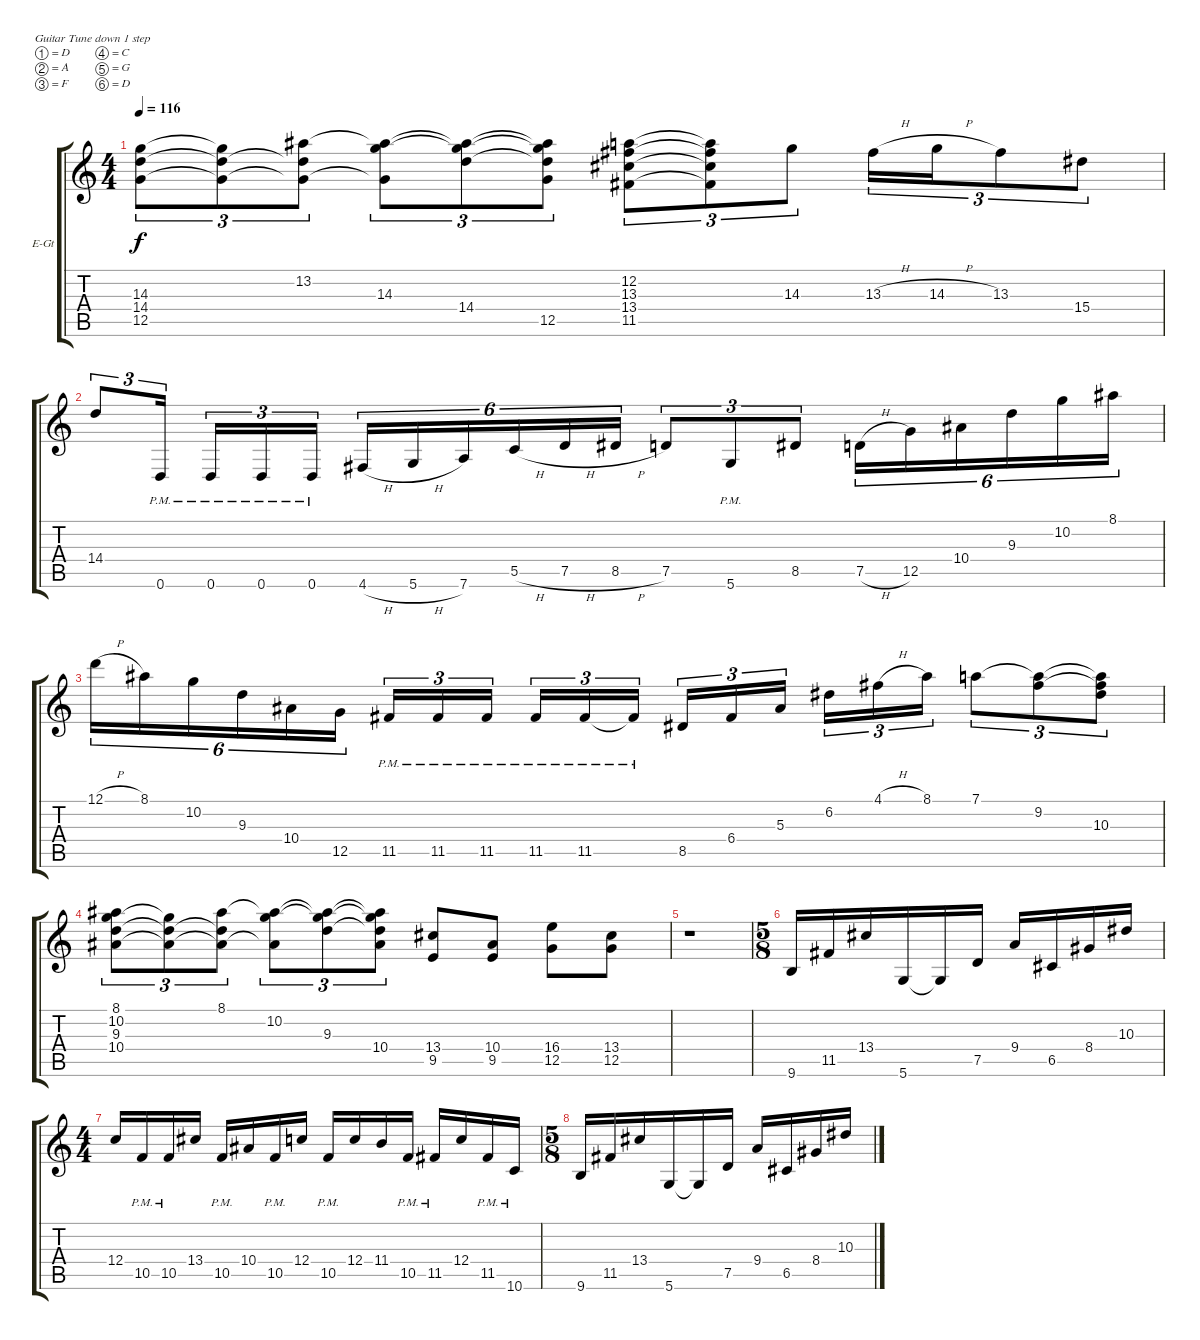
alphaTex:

\bracketExtendMode groupsimilarinstruments
\firstSystemTrackNameOrientation horizontal
\otherSystemsTrackNameOrientation horizontal
\track ("Guitar 1" "E-Gt") {instrument distortionguitar}
\staff {score tabs}
\tuning (D4 A3 F3 C3 G2 D2)
\ts (4 4)
\beaming (8 2 2 2 2)
\tempo 116
\clef g2
\ks c
(14.3 14.4 12.5).8{tu (3 2) dy f} (14.3{t} 14.4{t} 12.5{t}).8{tu (3 2)} (13.2 14.4{t} 12.5{t}).8{tu (3 2)} (13.2{t} 14.3 12.5{t}).8{tu (3 2)} (13.2{t} 14.3{t} 14.4).8{tu (3 2)} (13.2{t} 14.3{t} 14.4{t} 12.5).8{tu (3 2)} (12.2 13.3 13.4 11.5).8{tu (3 2)} (12.2{t} 13.3{t} 13.4{t} 11.5{t}).8{tu (3 2)} 14.3.8{tu (3 2)} 13.3{h}.16{tu (3 2)} 14.3{h}.16{tu (3 2)} 13.3.8{tu (3 2)} 15.4.8{tu (3 2)} |
14.4.8{tu (3 2)} 0.6{pm}.16{tu (3 2)} 0.6{pm}.16{tu (3 2)} 0.6{pm}.16{tu (3 2)} 0.6{pm}.16{tu (3 2)} 4.6{h}.16{tu (6 4)} 5.6{h}.16{tu (6 4)} 7.6.16{tu (6 4)} 5.5{h}.16{tu (6 4)} 7.5{h}.16{tu (6 4)} 8.5{h}.16{tu (6 4)} 7.5.8{tu (3 2)} 5.6{pm}.8{tu (3 2)} 8.5.8{tu (3 2)} 7.5{h}.16{tu (6 4)} 12.5.16{tu (6 4)} 10.4.16{tu (6 4)} 9.3.16{tu (6 4)} 10.2.16{tu (6 4)} 8.1.16{tu (6 4)} |
12.1{h}.16{tu (6 4)} 8.1.16{tu (6 4)} 10.2.16{tu (6 4)} 9.3.16{tu (6 4)} 10.4.16{tu (6 4)} 12.5.16{tu (6 4)} 11.5{pm}.16{tu (3 2)} 11.5{pm}.16{tu (3 2)} 11.5{pm}.16{tu (3 2)} 11.5{pm}.16{tu (3 2)} 11.5{pm}.16{tu (3 2)} 11.5{pm t}.16{tu (3 2)} 8.5.16{tu (3 2)} 6.4.16{tu (3 2)} 5.3.16{tu (3 2)} 6.2.16{tu (3 2)} 4.1{h}.16{tu (3 2)} 8.1.16{tu (3 2)} 7.1.8{tu (3 2)} (7.1{t} 9.2).8{tu (3 2)} (7.1{t} 9.2{t} 10.3).8{tu (3 2)} |
(8.1 10.2 9.3 10.4).8{tu (3 2)} (10.2{t} 9.3{t} 10.4{t}).8{tu (3 2)} (8.1 9.3{t} 10.4{t}).8{tu (3 2)} (8.1{t} 10.2 10.4{t}).8{tu (3 2)} (8.1{t} 10.2{t} 9.3).8{tu (3 2)} (8.1{t} 10.2{t} 9.3{t} 10.4).8{tu (3 2)} (13.4 9.5).8 (10.4 9.5).8 (16.4 12.5).8 (13.4 12.5).8 |
r.1 |
\ts (5 8)
\beaming (8 3 2)
9.6.16 11.5.16 13.4.16 5.6.16 5.6{t}.16 7.5.16 9.4.16 6.5.16 8.4.16 10.3.16 |
\ts (4 4)
\beaming (8 2 2 2 2)
12.4.16 10.5{pm}.16 10.5{pm}.16 13.4.16 10.5{pm}.16 10.4.16 10.5{pm}.16 12.4.16 10.5{pm}.16 12.4.16 11.4.16 10.5{pm}.16 11.5{pm}.16 12.4.16 11.5{pm}.16 10.6{pm}.16 |
\ts (5 8)
\beaming (8 3 2)
9.6.16 11.5.16 13.4.16 5.6.16 5.6{t}.16 7.5.16 9.4.16 6.5.16 8.4.16 10.3.16
